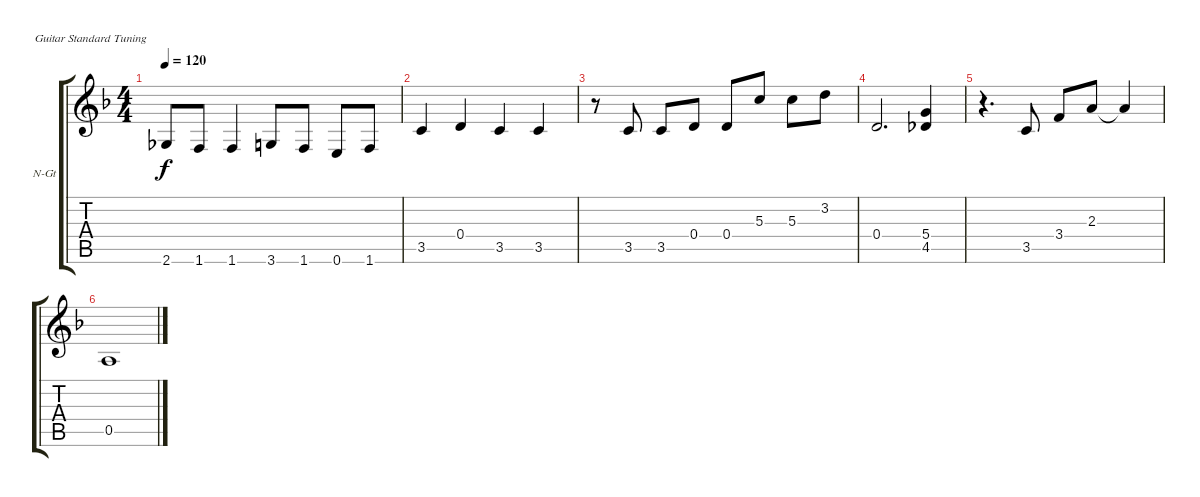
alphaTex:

\bracketExtendMode groupsimilarinstruments
\firstSystemTrackNameOrientation horizontal
\otherSystemsTrackNameOrientation horizontal
\track ("Fingerstyle Guitar" "N-Gt") {instrument acousticguitarnylon}
\staff {score tabs}
\tuning (E4 B3 G3 D3 A2 E2)
\ts (4 4)
\tempo 120
\clef g2
\ks f
2.6.8{dy f} 1.6.8 1.6.4 3.6.8 1.6.8 0.6.8 1.6.8 |
3.5.4 0.4.4 3.5.4 3.5.4 |
r.8 3.5.8 3.5.8 0.4.8 0.4.8 5.3.8 5.3.8 3.2.8 |
0.4.2{d} (5.4 4.5).4 |
r.4{d} 3.5.8 3.4.8 2.3.8 2.3{t}.4 |
0.5.1
